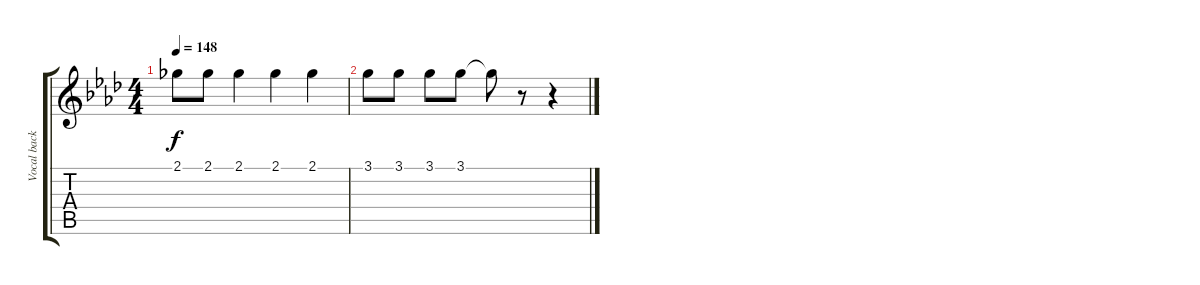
\track ("Vocal backup (sop)" "Vocal back") {instrument electricguitarjazz}
\staff {score tabs}
\tuning (E4 B3 G3 D3 A2 E2) {hide}
\ts (4 4)
\tempo 148
\clef g2
\ks ab
2.1.8{dy f} 2.1.8 2.1.4 2.1.4 2.1.4 |
3.1.8 3.1.8 3.1.8 3.1.8 3.1{t}.8 r.8 r.4
